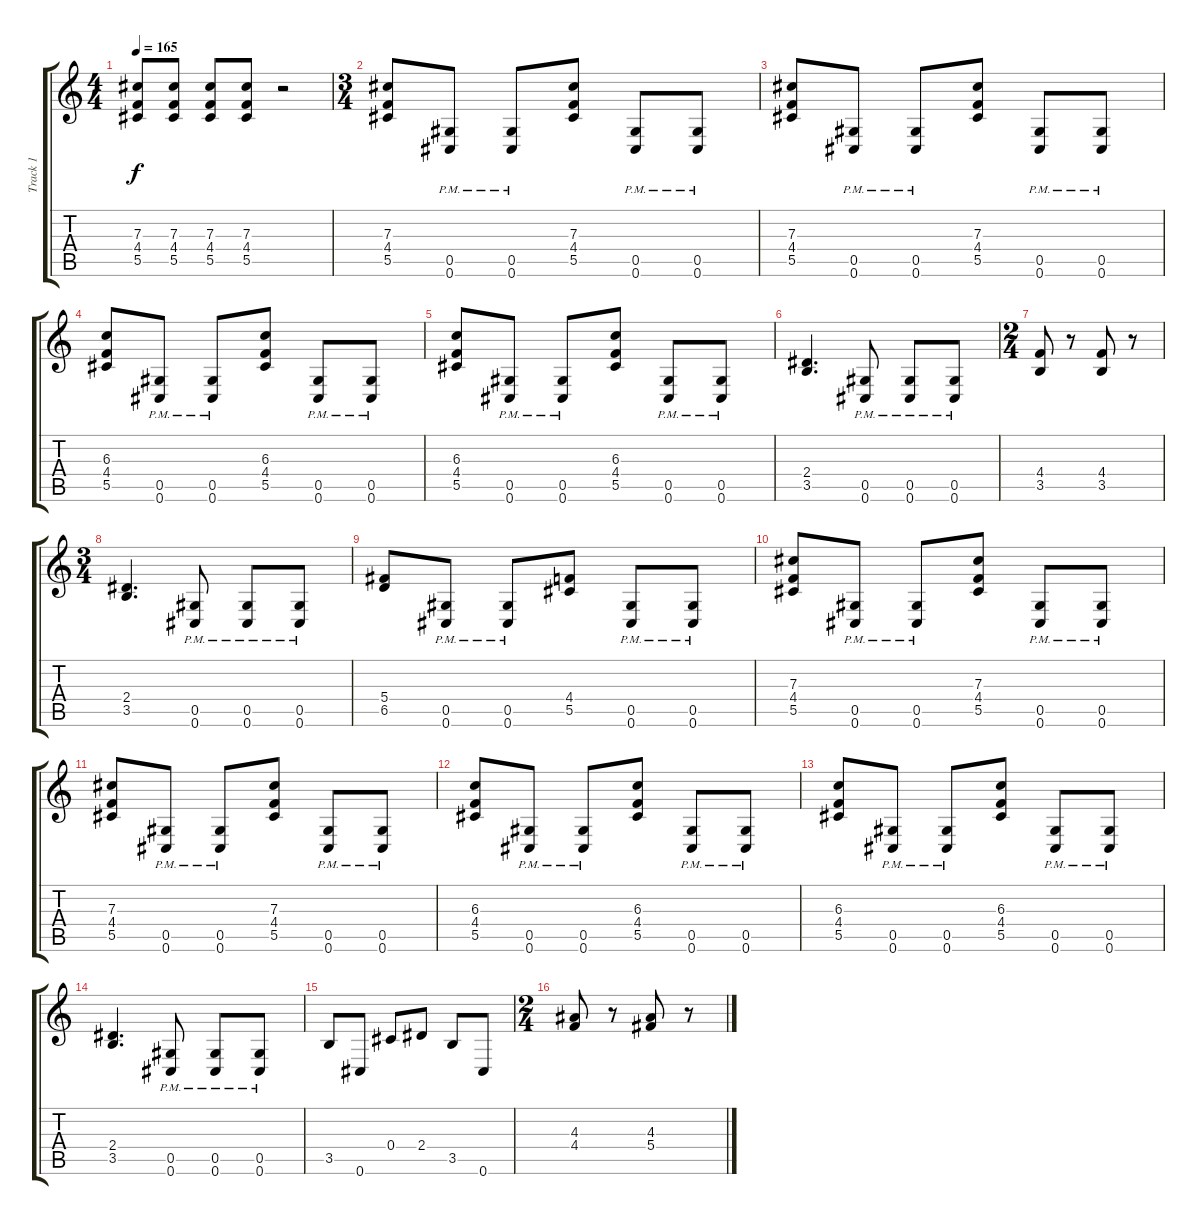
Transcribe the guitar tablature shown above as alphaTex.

\track ("Track 1" "Track 1") {instrument overdrivenguitar}
\staff {score tabs}
\tuning (Eb4 Bb3 Gb3 Db3 Ab2 Db2) {hide}
\ts (4 4)
\tempo 165
\clef g2
\ks c
(7.3 4.4 5.5).8{dy f} (7.3 4.4 5.5).8 (7.3 4.4 5.5).8 (7.3 4.4 5.5).8 r.2 |
\ts (3 4)
(7.3 4.4 5.5).8 (0.5{pm} 0.6{pm}).8 (0.5{pm} 0.6{pm}).8 (7.3 4.4 5.5).8 (0.5{pm} 0.6{pm}).8 (0.5{pm} 0.6{pm}).8 |
(7.3 4.4 5.5).8 (0.5{pm} 0.6{pm}).8 (0.5{pm} 0.6{pm}).8 (7.3 4.4 5.5).8 (0.5{pm} 0.6{pm}).8 (0.5{pm} 0.6{pm}).8 |
(6.3 4.4 5.5).8 (0.5{pm} 0.6{pm}).8 (0.5{pm} 0.6{pm}).8 (6.3 4.4 5.5).8 (0.5{pm} 0.6{pm}).8 (0.5{pm} 0.6{pm}).8 |
(6.3 4.4 5.5).8 (0.5{pm} 0.6{pm}).8 (0.5{pm} 0.6{pm}).8 (6.3 4.4 5.5).8 (0.5{pm} 0.6{pm}).8 (0.5{pm} 0.6{pm}).8 |
(2.4 3.5).4{d} (0.5{pm} 0.6{pm}).8 (0.5{pm} 0.6{pm}).8 (0.5{pm} 0.6{pm}).8 |
\ts (2 4)
(4.4 3.5).8 r.8 (4.4 3.5).8 r.8 |
\ts (3 4)
(2.4 3.5).4{d} (0.5{pm} 0.6{pm}).8 (0.5{pm} 0.6{pm}).8 (0.5{pm} 0.6{pm}).8 |
(5.4 6.5).8 (0.5{pm} 0.6{pm}).8 (0.5{pm} 0.6{pm}).8 (4.4 5.5).8 (0.5{pm} 0.6{pm}).8 (0.5{pm} 0.6{pm}).8 |
(7.3 4.4 5.5).8 (0.5{pm} 0.6{pm}).8 (0.5{pm} 0.6{pm}).8 (7.3 4.4 5.5).8 (0.5{pm} 0.6{pm}).8 (0.5{pm} 0.6{pm}).8 |
(7.3 4.4 5.5).8 (0.5{pm} 0.6{pm}).8 (0.5{pm} 0.6{pm}).8 (7.3 4.4 5.5).8 (0.5{pm} 0.6{pm}).8 (0.5{pm} 0.6{pm}).8 |
(6.3 4.4 5.5).8 (0.5{pm} 0.6{pm}).8 (0.5{pm} 0.6{pm}).8 (6.3 4.4 5.5).8 (0.5{pm} 0.6{pm}).8 (0.5{pm} 0.6{pm}).8 |
(6.3 4.4 5.5).8 (0.5{pm} 0.6{pm}).8 (0.5{pm} 0.6{pm}).8 (6.3 4.4 5.5).8 (0.5{pm} 0.6{pm}).8 (0.5{pm} 0.6{pm}).8 |
(2.4 3.5).4{d} (0.5{pm} 0.6{pm}).8 (0.5{pm} 0.6{pm}).8 (0.5{pm} 0.6{pm}).8 |
3.5.8 0.6.8 0.4.8 2.4.8 3.5.8 0.6.8 |
\ts (2 4)
(4.3 4.4).8 r.8 (4.3 5.4).8 r.8
